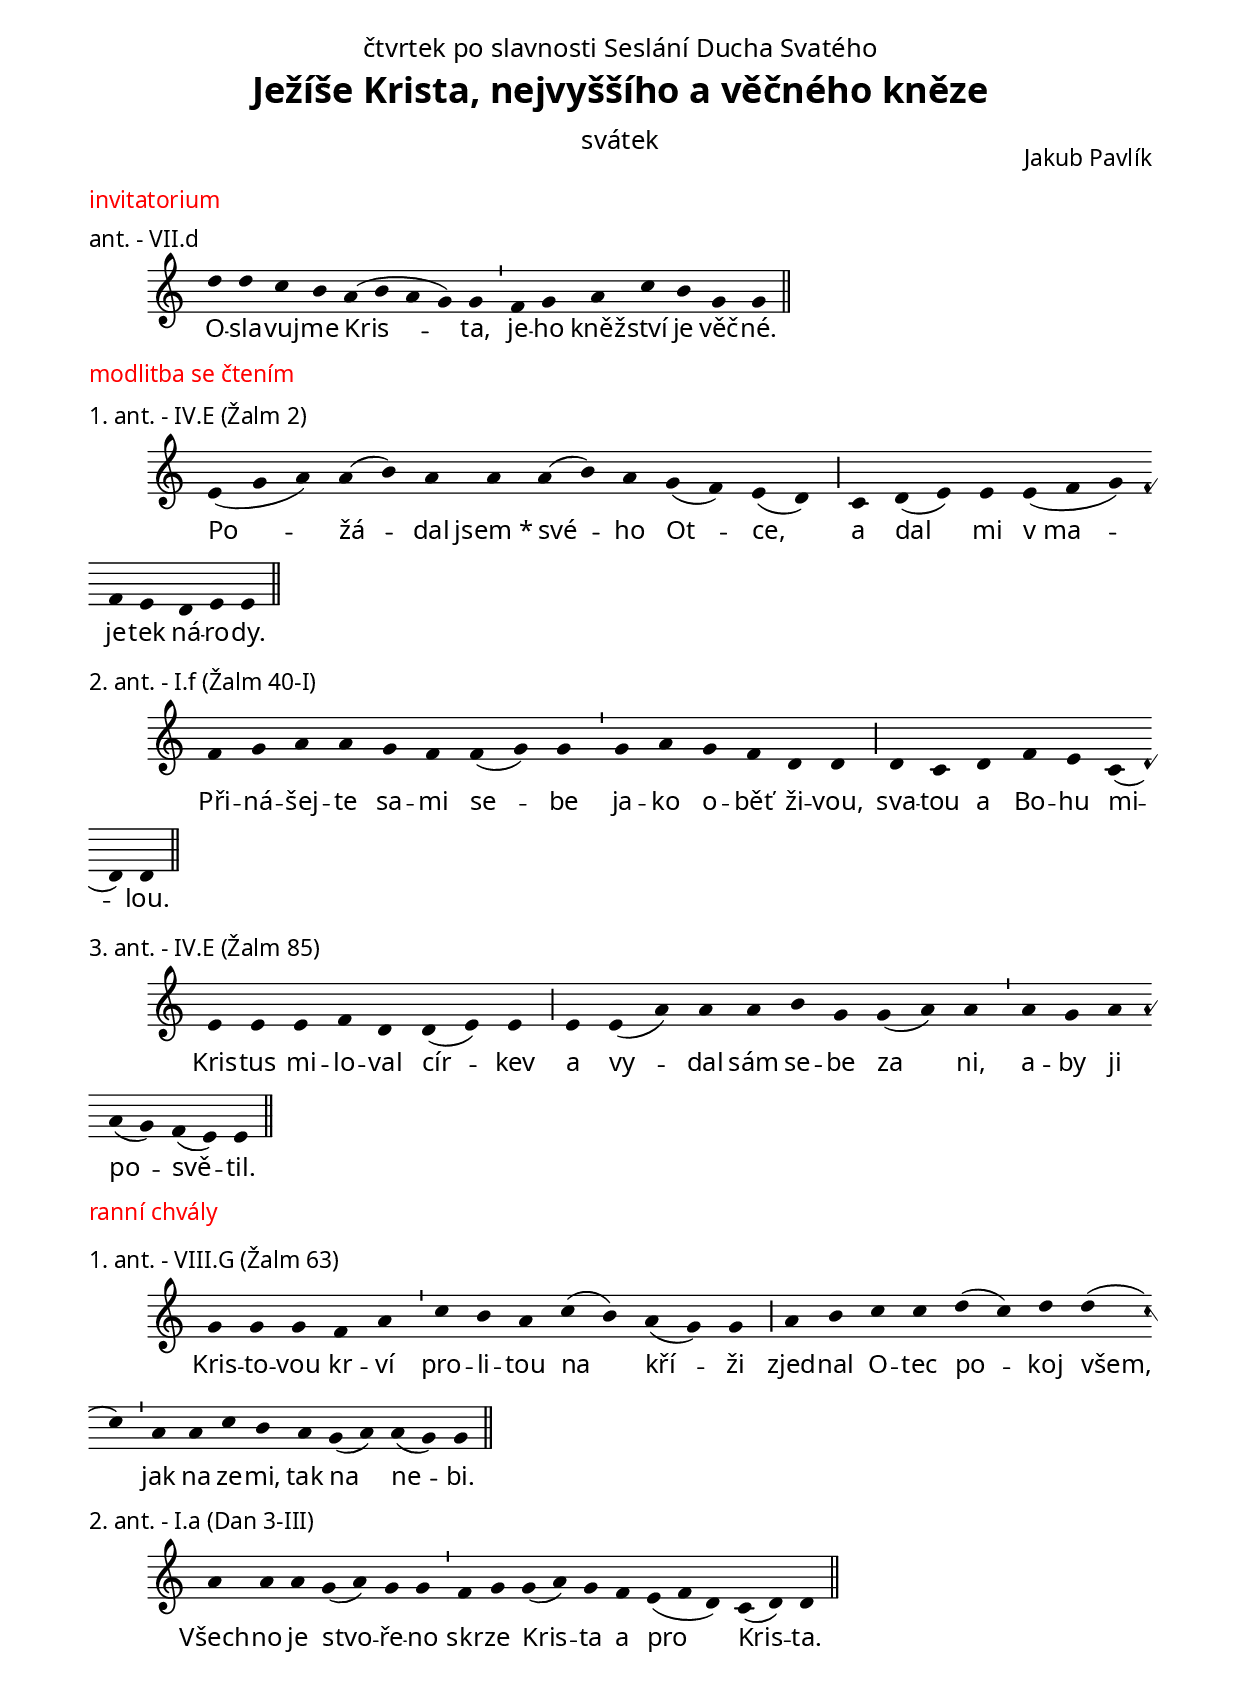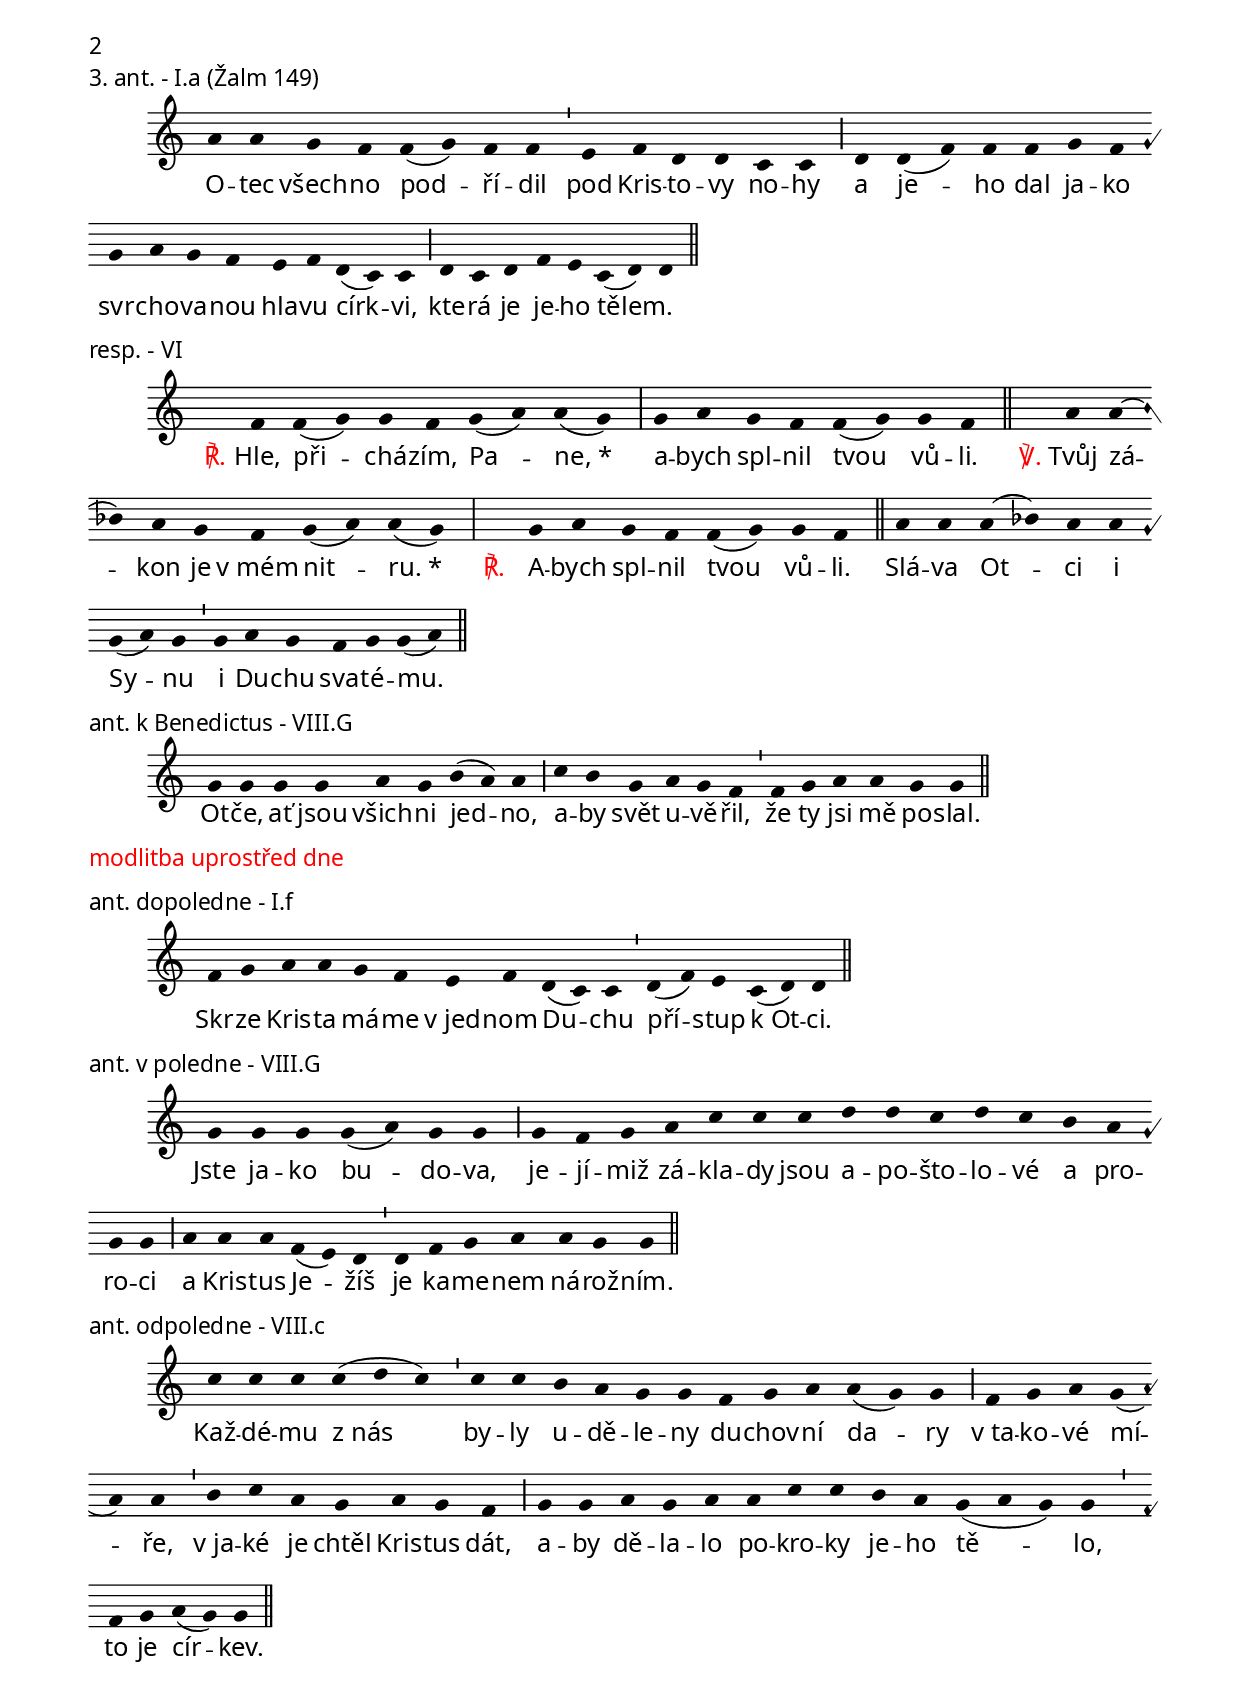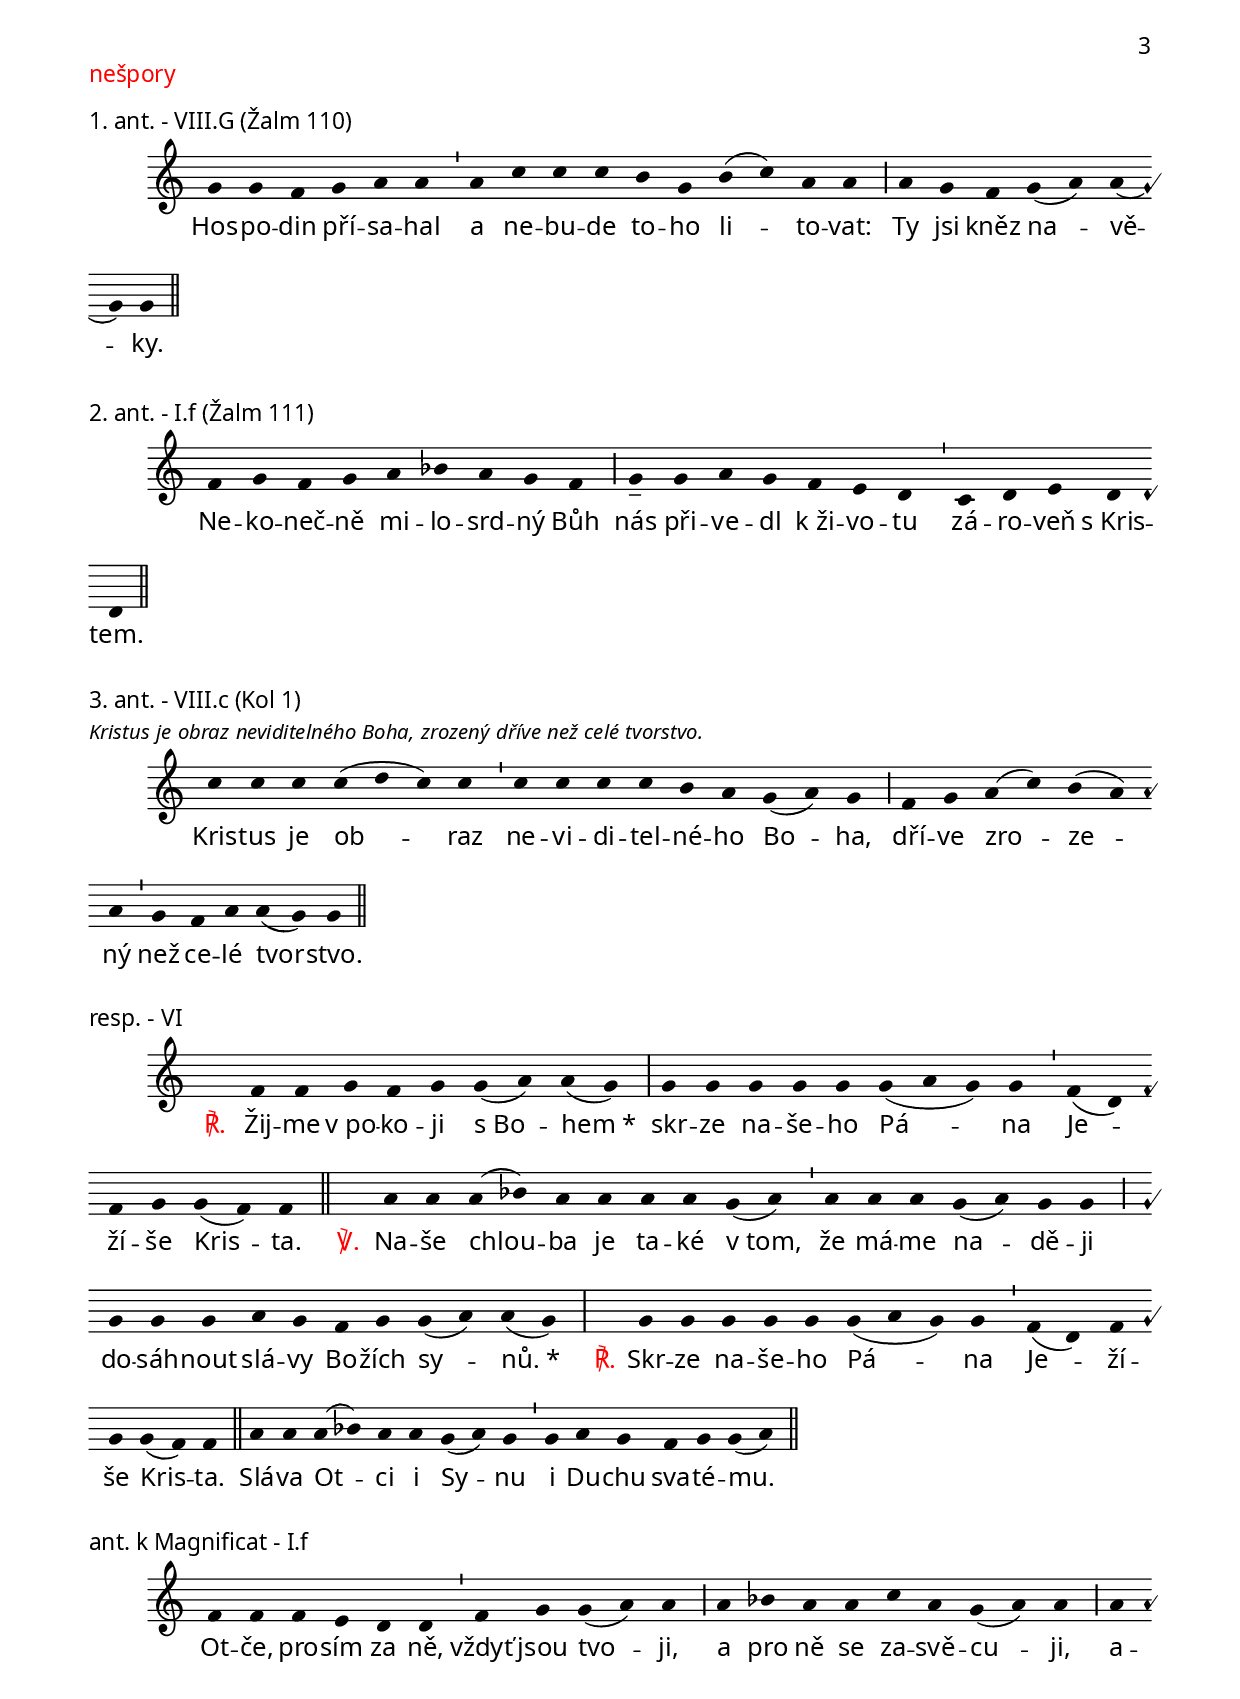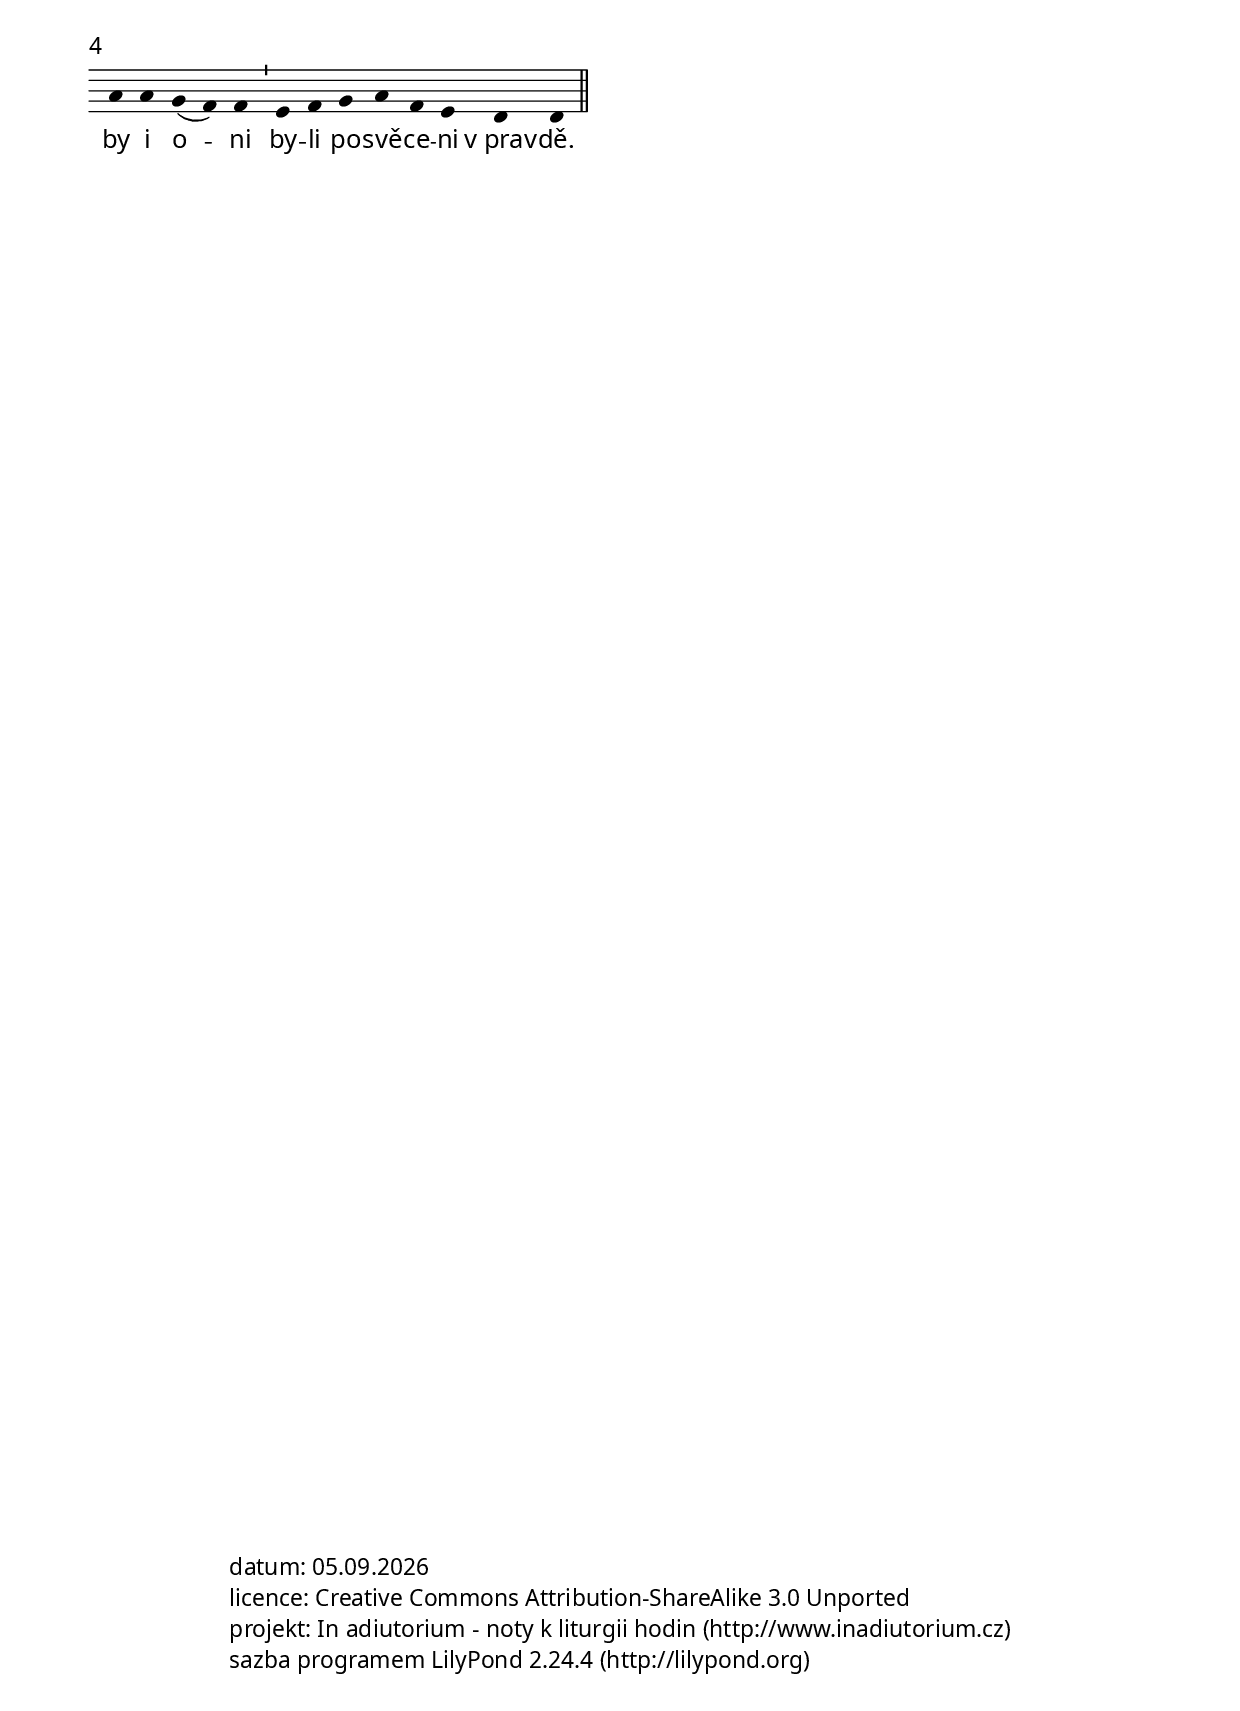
\version "2.19.16"

\include "spolecne.ly"
\include "dilyresponsorii.ly"

\header {
  title = \markup\titleSvatek
            "Ježíše Krista, nejvyššího a věčného kněze"
            "svátek"
            "čtvrtek po slavnosti Seslání Ducha Svatého"
  composer = "Jakub Pavlík"
}

\markup {\nadpisHodinka {"invitatorium"}}

\score {
  \relative c'' {
    \choralniRezim
    d4 d c b a( b a g) g \barMin
    f g a c b g g \barFinalis
  }
  \addlyrics {
    O -- sla -- vuj -- me Kris -- ta,
    je -- ho kněž -- ství je věč -- né.
  }
  \header {
    quid = "ant."
    modus = "VII"
    differentia = "d"
    psalmus = ""
    id = "invit"
    piece = \markup {\sestavTitulekBezZalmu}
  }
}

\markup {\nadpisHodinka {"modlitba se čtením"}}

\score {
    \relative c' {
      \choralniRezim
      e4( g a) a( b) a a a( b) a g( f) e( d) \barMaior
      c d( e) e e( f g) f e d e e \barFinalis
    }
    \addlyrics {
      Po -- žá -- dal jsem_* své -- ho Ot -- ce,
      a dal mi v_ma -- je -- tek ná -- ro -- dy.
    }
    \header {
      quid = "1. ant."
      modus = "IV"
      differentia = "E"
      psalmus = "Žalm 2"
      fial = "velikonoce_velikonocnioktav.ly#po-mc-a2?zacatek"
      id = "mc-a1"
      piece = \markup {\sestavTitulek}
    }
  }

\score {
  \relative c' {
    \choralniRezim
    f4 g a a g f f( g) g \barMin
    g a g f d d \barMaior
    d c d f e c( d) d \barFinalis
  }
  \addlyrics {
    Při -- ná -- šej -- te sa -- mi se -- be
    ja -- ko o -- běť ži -- vou,
    sva -- tou a Bo -- hu mi -- lou.

  }
  \header {
    quid = "2. ant."
    modus = "I"
    differentia = "f"
    psalmus = "Žalm 40-I"
    id = "mc-a2"
    piece = \markup {\sestavTitulek}
  }
}

\score {
  \relative c' {
    \choralniRezim
    e4 e e f d d( e) e \barMaior
    e e( a) a a b g g( a) a \barMin
    a g a a( g) f( e) e \barFinalis
  }
  \addlyrics {
    Kris -- tus mi -- lo -- val cír -- kev
    a vy -- dal sám se -- be za ni,
    a -- by ji po -- svě -- til.
  }
  \header {
    quid = "3. ant."
    modus = "IV"
    differentia = "E"
    psalmus = "Žalm 85"
    id = "mc-a3"
    piece = \markup {\sestavTitulek}
  }
}

\markup {\nadpisHodinka {"ranní chvály"}}

\score {
  \relative c'' {
    \choralniRezim
    g4 g g f a \barMin
    c b a c( b) a( g) g \barMaior
    a b c c d( c) d d( c) \barMin
    a a c b a g( a) a( g) g \barFinalis
  }
  \addlyrics {
    Kris -- to -- vou kr -- ví
    pro -- li -- tou na kří -- ži
    zjed -- nal O -- tec po -- koj všem,
    jak na ze -- mi, tak na ne -- bi.
  }
  \header {
    quid = "1. ant."
    modus = "VIII"
    differentia = "G"
    psalmus = "Žalm 63"
    id = "rch-a1"
    piece = \markup {\sestavTitulek}
  }
}

\score {
  \relative c'' {
    \choralniRezim
    a4 a a g( a) g g \barMin
    f g g( a) g f e( f d) c( d) d \barFinalis
  }
  \addlyrics {
    Všech -- no je stvo -- ře -- no
    skr -- ze Kris -- ta a pro Kris -- ta.
  }
  \header {
    quid = "2. ant."
    modus = "I"
    differentia = "a"
    psalmus = "Dan 3-III"
    id = "rch-a2"
    piece = \markup {\sestavTitulek}
  }
}

\score {
  \relative c'' {
    \choralniRezim
    a4 a g f f( g) f f \barMin
    e f d d c c \barMaior
    d d( f) f f g f g a g f e f d( c) c \barMaior
    d c d f e c( d) d \barFinalis
  }
  \addlyrics {
    O -- tec všech -- no pod -- ří -- dil
    pod Kris -- to -- vy no -- hy
    a je -- ho dal ja -- ko svr -- cho -- va -- nou hla -- vu círk -- vi,
    kte -- rá je je -- ho tělem.
  }
  \header {
    quid = "3. ant."
    modus = "I"
    differentia = "a"
    psalmus = "Žalm 149"
    id = "rch-a3"
    piece = \markup {\sestavTitulek}
  }
}

\score {
  \relative c' {
    \choralniRezim

    % R
    \neviditelna f
    f4 f( g) g f g( a) a( g) \barMax
    g a g f f( g) g f \barFinalis
    % V
    \neviditelna a
    a4 a( bes) a g f g( a) a( g) \barMax
    % R
    \neviditelna a
    g a g f f( g) g f \barFinalis
    % Slava
    \respVIdoxologie \barFinalis
  }
  \addlyrics {
    \Response Hle, při -- chá -- zím, Pa -- ne,_*
    a -- bych spl -- nil tvou vů -- li.
    \Verse Tvůj zá -- kon je v_mém nit -- ru._*
    \Response A -- bych spl -- nil tvou vů -- li.
    \textRespDoxologie
  }
  \header {
    quid = "resp."
    modus = "VI"
    id = "rch-resp"
    piece = \markup {\sestavTitulekResp}
  }
}

\score {
  \relative c'' {
    \choralniRezim
    g4 g g g a g b( a) a \barMaior
    c b g a g f \barMin
    f g a a g g \barFinalis
  }
  \addlyrics {
    Ot -- če, ať jsou všich -- ni jed -- no,
    a -- by svět u -- vě -- řil,
    že ty jsi mě po -- slal.
  }
  \header {
    quid = "ant. k Benedictus"
    modus = "VIII"
    differentia = "G"
    psalmus = ""
    id = "rch-aben"
    piece = \markup {\sestavTitulekBezZalmu}
  }
}

\markup {\nadpisHodinka {"modlitba uprostřed dne"}}

\score {
  \relative c' {
    \choralniRezim
    f g a a g f e f d( c) c \barMin
    d( f) e c( d) d \barFinalis
  }
  \addlyrics {
    Skr -- ze Kris -- ta má -- me v_jed -- nom Du -- chu
    pří -- stup k_Ot -- ci.
  }
  \header {
    quid = "ant. dopoledne"
    modus = "I"
    differentia = "f"
    psalmus = ""
    id = "tercie"
    piece = \markup {\sestavTitulekBezZalmu}
  }
}

\score {
  \relative c'' {
    \choralniRezim
    g4 g g g( a) g g \barMaior
    g f g a c c
    c d d c d c b a g g \barMaior
    a a a f( e) d \barMin
    d f g a a g g \barFinalis
  }
  \addlyrics {
    Jste ja -- ko bu -- do -- va,
    je -- jí -- miž zá -- kla -- dy
    jsou a -- po -- što -- lo -- vé a pro -- ro -- ci
    a Kris -- tus Je -- žíš
    je ka -- me -- nem ná -- rož -- ním.
  }
  \header {
    quid = "ant. v poledne"
    modus = "VIII"
    differentia = "G"
    psalmus = ""
    id = "sexta"
    piece = \markup {\sestavTitulekBezZalmu}
  }
}

\score {
  \relative c'' {
    \choralniRezim
    c4 c c c( d c) \barMin
    c c b a g g f g a a( g) g \barMaior
    f g a g( a) a \barMin
    b c a g a g f \barMaior
    g g a g a a c c b a g( a g) g \barMin
    f g a( g) g \barFinalis
  }
  \addlyrics {
    Kaž -- dé -- mu z_nás
    by -- ly u -- dě -- le -- ny du -- chov -- ní da -- ry
    v_ta -- ko -- vé mí -- ře,
    v_ja -- ké je chtěl Kris -- tus dát,
    a -- by dě -- la -- lo po -- kro -- ky je -- ho tě -- lo,
    to je cír -- kev.
  }
  \header {
    quid = "ant. odpoledne"
    modus = "VIII"
    differentia = "c"
    psalmus = ""
    id = "nona"
    piece = \markup {\sestavTitulekBezZalmu}
  }
}

\markup {\nadpisHodinka {"nešpory"}}

\score {
  \relative c'' {
    \choralniRezim
    g4 g f g a a \barMin
    a c c c b g b( c) a a \barMaior
    a g f g( a) a( g) g \barFinalis
  }
  \addlyrics {
    Hos -- po -- din pří -- sa -- hal
    a ne -- bu -- de to -- ho li -- to -- vat:
    Ty jsi kněz na -- vě -- ky.

  }
  \header {
    quid = "1. ant."
    modus = "VIII"
    differentia = "G"
    psalmus = "Žalm 110"
    id = "ne-a1"
    piece = \markup {\sestavTitulek}
  }
}

\score {
  \relative c' {
    \choralniRezim
    f g f g a bes a g f \barMaior
    g-- g a g f e d \barMin
    c d e d d \barFinalis
  }
  \addlyrics {
    Ne -- ko -- neč -- ně mi -- lo -- srd -- ný Bůh
    nás při -- ve -- dl k_ži -- vo -- tu
    zá -- ro -- veň s_Kris -- tem.
  }
  \header {
    quid = "2. ant."
    modus = "I"
    differentia = "f"
    psalmus = "Žalm 111"
    % motiv není převzat doslovně
    fial = "antifony/pust_tyden4.ly#ne-1ne-a3?cast"
    id = "ne-a2"
    piece = \markup {\sestavTitulek}
  }
}

\score {
  \relative c'' {
    \choralniRezim
    c4 c c c( d c) c \barMin
    c c c c b a g( a) g \barMaior
    f g a( c) b( a) a \barMin
    g f a a( g) g \barFinalis
  }
  \addlyrics {
    Kris -- tus je ob -- raz
    ne -- vi -- di -- tel -- né -- ho Bo -- ha,
    dří -- ve zro -- ze -- ný
    než ce -- lé tvor -- stvo.
  }
  \header {
    textus_approbatus = "Kristus je obraz neviditelného Boha,
    zrozený dříve než celé tvorstvo."
    quid = "3. ant."
    modus = "VIII"
    differentia = "c"
    psalmus = "Kol 1"
    id = "ne-a3"
    piece = \markup {\sestavTitulek}
  }
}

\score {
  \relative c' {
    \choralniRezim

    % R
    \neviditelna f
    f4 f g f g g( a) a( g) \barMax
    g g g g g g( a g) g \barMin f( d) f g g( f) f \barFinalis
    % V
    \neviditelna a
    a4 a a( bes) a a a a g( a) \barMin
    a a a g( a) g g \barMaior
    g g g a g f g g( a) a( g) \barMax
    % R
    \neviditelna a
    g g g g g g( a g) g \barMin f( d) f g g( f) f \barFinalis
    % Slava
    \respVIdoxologie \barFinalis
  }
  \addlyrics {
    \Response Žij -- me v_po -- ko -- ji s_Bo -- hem_*
    skr -- ze na -- še -- ho Pá -- na Je -- ží -- še Kris -- ta.
    \Verse Na -- še chlou -- ba je ta -- ké v_tom,
    že má -- me na -- dě -- ji
    do -- sáh -- nout slá -- vy Bo -- žích sy -- nů._*
    \Response Skr -- ze na -- še -- ho Pá -- na Je -- ží -- še Kris -- ta.
    \textRespDoxologie
  }
  \header {
    quid = "resp."
    modus = "VI"
    id = "ne-resp"
    piece = \markup {\sestavTitulekResp}
  }
}

\score {
  \relative c' {
    \choralniRezim
    f4 f f e d d \barMin
    f g g( a) a \barMaior
    a bes a a c a g( a) a \barMaior
    a a a g( f) f \barMin
    e f g a f e d d \barFinalis
  }
  \addlyrics {
    Ot -- če, pro -- sím za ně,
    vždyť jsou tvo -- ji,
    a pro ně se za -- svě -- cu -- ji,
    a -- by i o -- ni
    by -- li po -- svě -- ce -- ni v_prav -- dě.
  }
  \header {
    quid = "ant. k Magnificat"
    modus = "I"
    differentia = "f"
    psalmus = ""
    id = "ne-amag"
    piece = \markup {\sestavTitulekBezZalmu}
  }
}